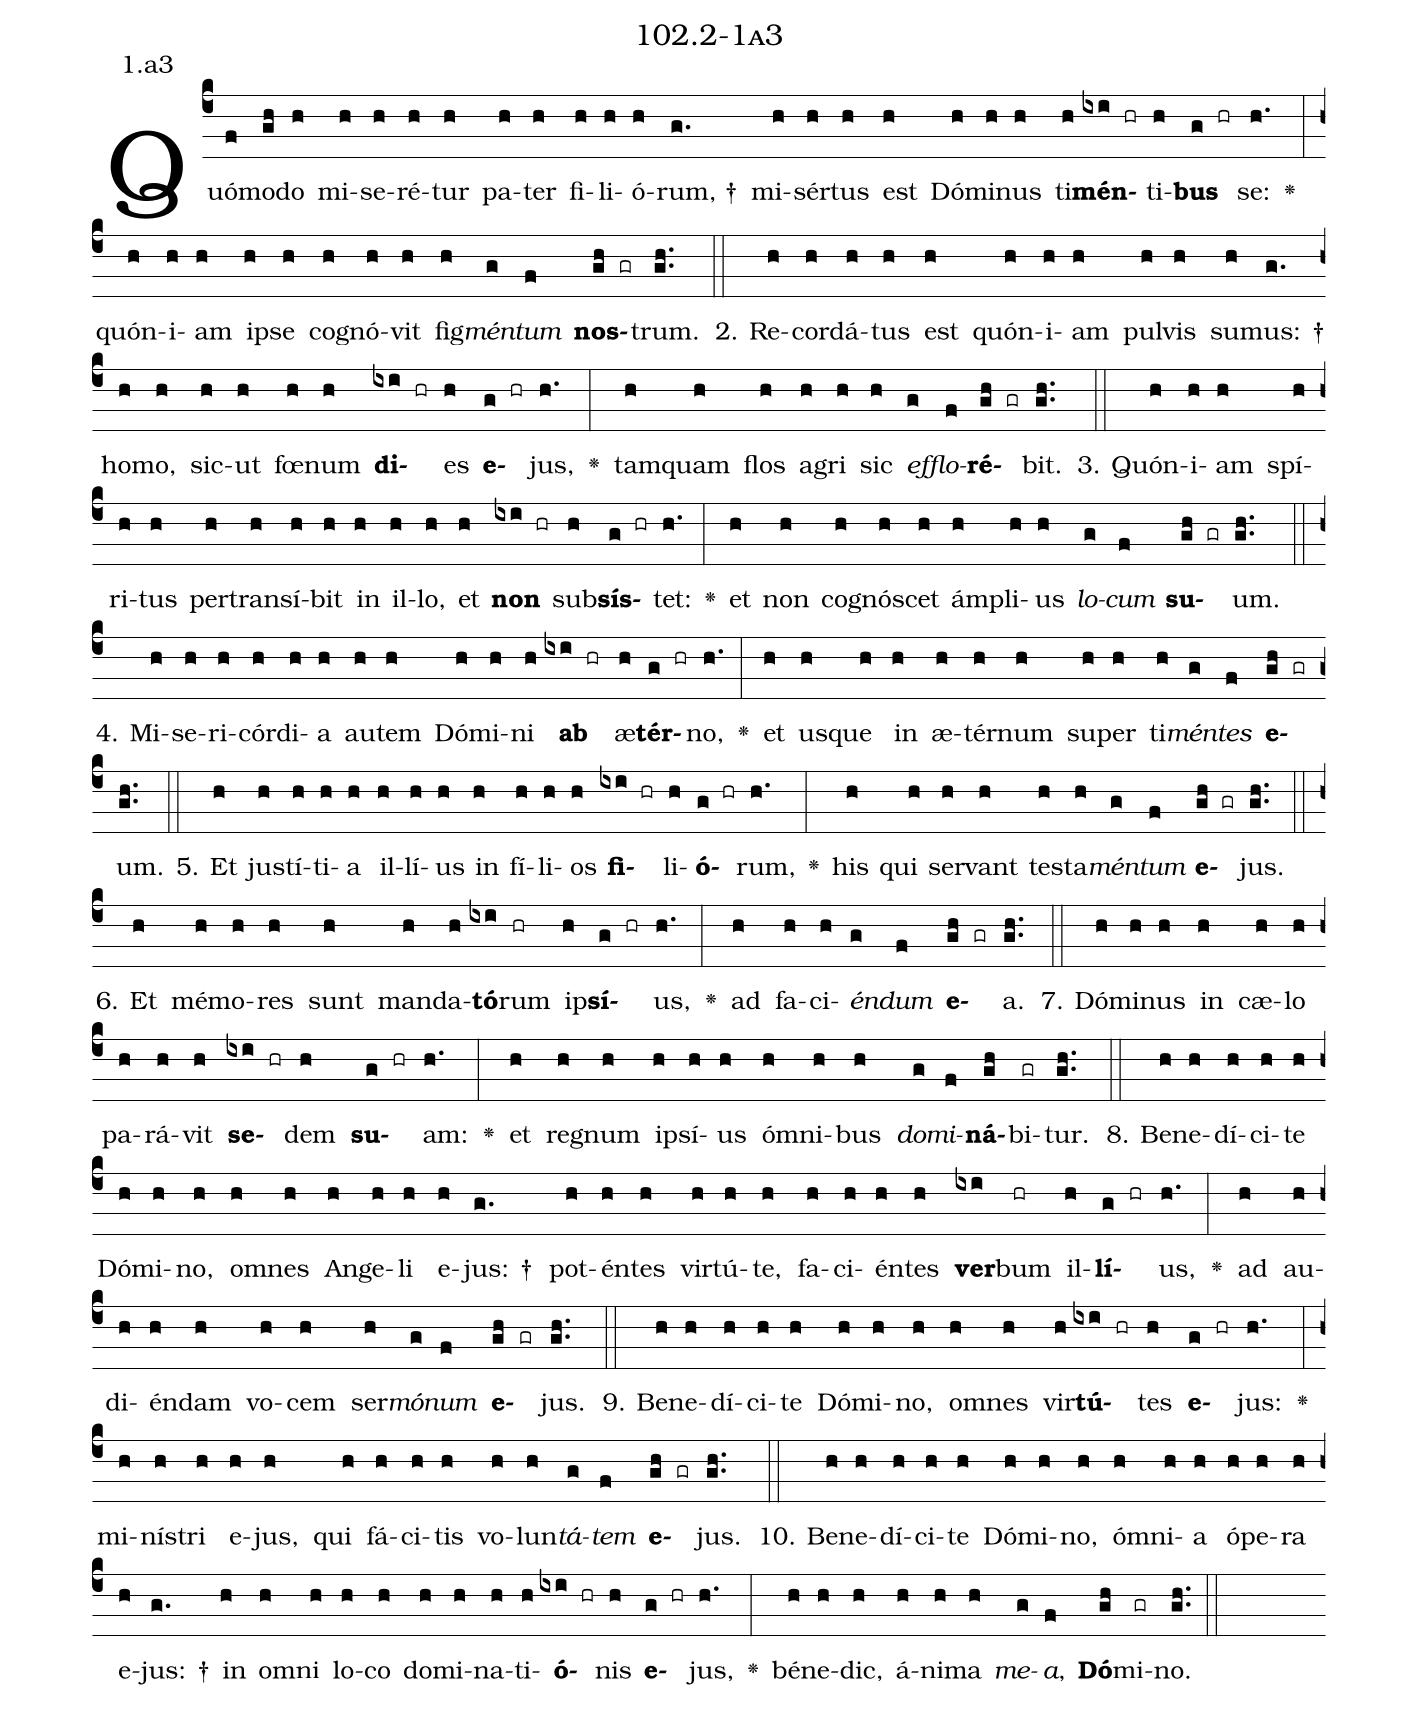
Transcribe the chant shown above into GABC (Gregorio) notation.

name: 102.2-1a3;
annotation: 1.a3;
%%
(c4)Quó(f)mo(gh)do(h) mi(h)se(h)ré(h)tur(h) pa(h)ter(h) fi(h)li(h)ó(h)rum, †(g.) mi(h)sér(h)tus(h) est(h) Dó(h)mi(h)nus(h) ti(h)<b>mén</b>(ixi hr)ti(h)<b>bus</b>(g hr) se:(h.) <v>\greheightstar</v>(:) quón(h)i(h)am(h) ip(h)se(h) co(h)gnó(h)vit(h) fig(h)<i>mén</i>(g)<i>tum</i>(f) <b>nos</b>(gh gr)trum.(gh..) (::)
2. Re(h)cor(h)dá(h)tus(h) est(h) quón(h)i(h)am(h) pul(h)vis(h) su(h)mus: †(g.) ho(h)mo,(h) sic(h)ut(h) fœ(h)num(h) <b>di</b>(ixi hr)es(h) <b>e</b>(g hr)jus,(h.) <v>\greheightstar</v>(:) tam(h)quam(h) flos(h) a(h)gri(h) sic(h) <i>ef</i>(g)<i>flo</i>(f)<b>ré</b>(gh gr)bit.(gh..) (::)
3. Quón(h)i(h)am(h) spí(h)ri(h)tus(h) per(h)trans(h)í(h)bit(h) in(h) il(h)lo,(h) et(h) <b>non</b>(ixi hr) sub(h)<b>sís</b>(g hr)tet:(h.) <v>\greheightstar</v>(:) et(h) non(h) co(h)gnó(h)scet(h) ám(h)pli(h)us(h) <i>lo</i>(g)<i>cum</i>(f) <b>su</b>(gh gr)um.(gh..) (::)
4. Mi(h)se(h)ri(h)cór(h)di(h)a(h) au(h)tem(h) Dó(h)mi(h)ni(h) <b>ab</b>(ixi hr) æ(h)<b>tér</b>(g hr)no,(h.) <v>\greheightstar</v>(:) et(h) us(h)que(h) in(h) æ(h)tér(h)num(h) su(h)per(h) ti(h)<i>mén</i>(g)<i>tes</i>(f) <b>e</b>(gh gr)um.(gh..) (::)
5. Et(h) jus(h)tí(h)ti(h)a(h) il(h)lí(h)us(h) in(h) fí(h)li(h)os(h) <b>fi</b>(ixi hr)li(h)<b>ó</b>(g hr)rum,(h.) <v>\greheightstar</v>(:) his(h) qui(h) ser(h)vant(h) tes(h)ta(h)<i>mén</i>(g)<i>tum</i>(f) <b>e</b>(gh gr)jus.(gh..) (::)
6. Et(h) mé(h)mo(h)res(h) sunt(h) man(h)da(h)<b>tó</b>(ixi)rum(hr) ip(h)<b>sí</b>(g hr)us,(h.) <v>\greheightstar</v>(:) ad(h) fa(h)ci(h)<i>én</i>(g)<i>dum</i>(f) <b>e</b>(gh gr)a.(gh..) (::)
7. Dó(h)mi(h)nus(h) in(h) cæ(h)lo(h) pa(h)rá(h)vit(h) <b>se</b>(ixi hr)dem(h) <b>su</b>(g hr)am:(h.) <v>\greheightstar</v>(:) et(h) re(h)gnum(h) ip(h)sí(h)us(h) óm(h)ni(h)bus(h) <i>do</i>(g)<i>mi</i>(f)<b>ná</b>(gh)bi(gr)tur.(gh..) (::)
8. Be(h)ne(h)dí(h)ci(h)te(h) Dó(h)mi(h)no,(h) om(h)nes(h) An(h)ge(h)li(h) e(h)jus: †(g.) pot(h)én(h)tes(h) vir(h)tú(h)te,(h) fa(h)ci(h)én(h)tes(h) <b>ver</b>(ixi)bum(hr) il(h)<b>lí</b>(g hr)us,(h.) <v>\greheightstar</v>(:) ad(h) au(h)di(h)én(h)dam(h) vo(h)cem(h) ser(h)<i>mó</i>(g)<i>num</i>(f) <b>e</b>(gh gr)jus.(gh..) (::)
9. Be(h)ne(h)dí(h)ci(h)te(h) Dó(h)mi(h)no,(h) om(h)nes(h) vir(h)<b>tú</b>(ixi hr)tes(h) <b>e</b>(g hr)jus:(h.) <v>\greheightstar</v>(:) mi(h)nís(h)tri(h) e(h)jus,(h) qui(h) fá(h)ci(h)tis(h) vo(h)lun(h)<i>tá</i>(g)<i>tem</i>(f) <b>e</b>(gh gr)jus.(gh..) (::)
10. Be(h)ne(h)dí(h)ci(h)te(h) Dó(h)mi(h)no,(h) óm(h)ni(h)a(h) ó(h)pe(h)ra(h) e(h)jus: †(g.) in(h) om(h)ni(h) lo(h)co(h) do(h)mi(h)na(h)ti(h)<b>ó</b>(ixi hr)nis(h) <b>e</b>(g hr)jus,(h.) <v>\greheightstar</v>(:) bé(h)ne(h)dic,(h) á(h)ni(h)ma(h) <i>me</i>(g)<i>a</i>,(f) <b>Dó</b>(gh)mi(gr)no.(gh..) (::)
